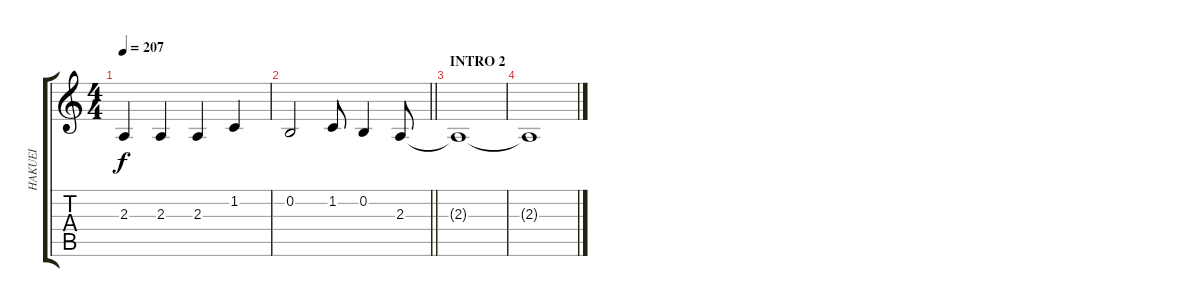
\track ("HAKUEI" "HAKUEI") {instrument oboe}
\staff {score tabs}
\tuning (E4 B3 G3 D3 A2 E2) {hide}
\ts (4 4)
\tempo 207
\clef g2
\ks c
2.3.4{dy f} 2.3.4 2.3.4 1.2.4 |
\barLineRight lightlight
0.2.2 1.2.8 0.2.4 2.3.8 |
\section ("" "INTRO 2")
2.3{t}.1 |
2.3{t}.1
